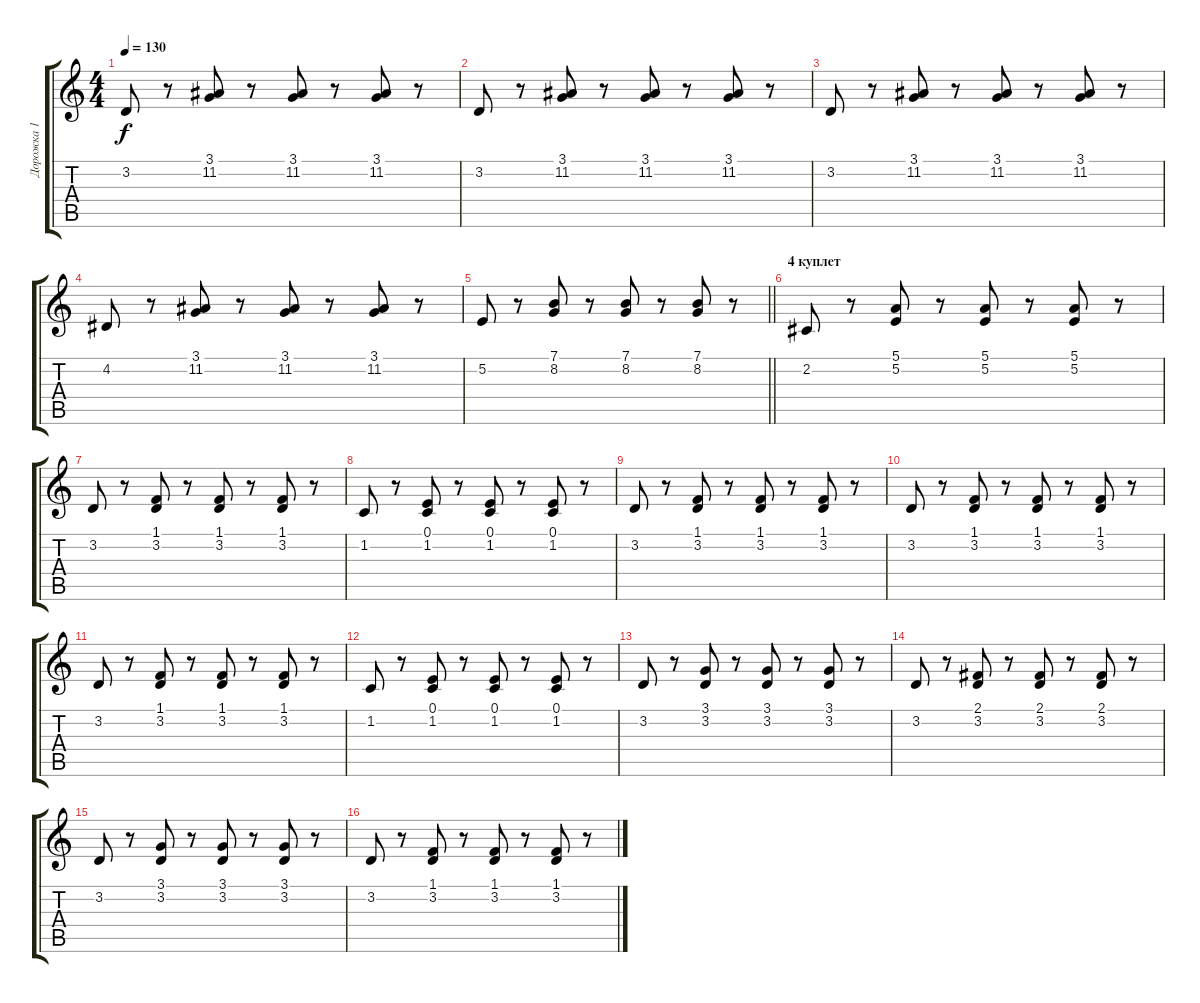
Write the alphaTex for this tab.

\track ("Дорожка 1" "Дорожка 1") {instrument choiraahs}
\staff {score tabs}
\tuning (E4 B3 G3 D3 A2 D2) {hide}
\ts (4 4)
\tempo 130
\clef g2
\ks c
3.2.8{dy f} r.8 (3.1 11.2).8 r.8 (3.1 11.2).8 r.8 (3.1 11.2).8 r.8 |
3.2.8 r.8 (3.1 11.2).8 r.8 (3.1 11.2).8 r.8 (3.1 11.2).8 r.8 |
3.2.8 r.8 (3.1 11.2).8 r.8 (3.1 11.2).8 r.8 (3.1 11.2).8 r.8 |
4.2.8 r.8 (3.1 11.2).8 r.8 (3.1 11.2).8 r.8 (3.1 11.2).8 r.8 |
\barLineRight lightlight
5.2.8 r.8 (7.1 8.2).8 r.8 (7.1 8.2).8 r.8 (7.1 8.2).8 r.8 |
\section ("" "4 куплет")
2.2.8 r.8 (5.1 5.2).8 r.8 (5.1 5.2).8 r.8 (5.1 5.2).8 r.8 |
3.2.8 r.8 (1.1 3.2).8 r.8 (1.1 3.2).8 r.8 (1.1 3.2).8 r.8 |
1.2.8 r.8 (0.1 1.2).8 r.8 (0.1 1.2).8 r.8 (0.1 1.2).8 r.8 |
3.2.8 r.8 (1.1 3.2).8 r.8 (1.1 3.2).8 r.8 (1.1 3.2).8 r.8 |
3.2.8 r.8 (1.1 3.2).8 r.8 (1.1 3.2).8 r.8 (1.1 3.2).8 r.8 |
3.2.8 r.8 (1.1 3.2).8 r.8 (1.1 3.2).8 r.8 (1.1 3.2).8 r.8 |
1.2.8 r.8 (0.1 1.2).8 r.8 (0.1 1.2).8 r.8 (0.1 1.2).8 r.8 |
3.2.8 r.8 (3.1 3.2).8 r.8 (3.1 3.2).8 r.8 (3.1 3.2).8 r.8 |
3.2.8 r.8 (2.1 3.2).8 r.8 (2.1 3.2).8 r.8 (2.1 3.2).8 r.8 |
3.2.8 r.8 (3.1 3.2).8 r.8 (3.1 3.2).8 r.8 (3.1 3.2).8 r.8 |
3.2.8 r.8 (1.1 3.2).8 r.8 (1.1 3.2).8 r.8 (1.1 3.2).8 r.8
